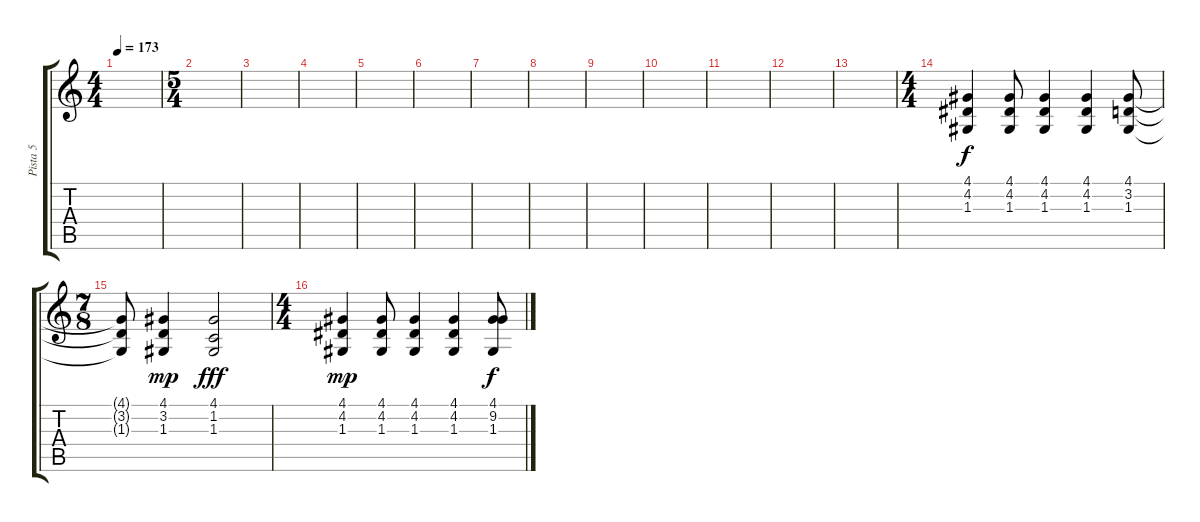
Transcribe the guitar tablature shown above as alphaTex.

\track ("Pista 5" "Pista 5") {instrument fx1rain}
\staff {score tabs}
\tuning (E4 B3 G3 D3 A2 E2) {hide}
\ts (4 4)
\tempo 173
\clef g2
\ks c
|
\ts (5 4)
|
|
|
|
|
|
|
|
|
|
|
|
\ts (4 4)
(4.1 4.2 1.3).4 (4.1 4.2 1.3).8 (4.1 4.2 1.3).4 (4.1 4.2 1.3).4 (4.1 3.2 1.3).8 |
\ts (7 8)
(4.1{t} 3.2{t} 1.3{t}).8{dy f} (4.1 3.2 1.3).4{dy mp} (4.1 1.2 1.3).2{dy fff} |
\ts (4 4)
(4.1 4.2 1.3).4{dy mp} (4.1 4.2 1.3).8 (4.1 4.2 1.3).4 (4.1 4.2 1.3).4 (4.1 9.2 1.3).8{dy f}
